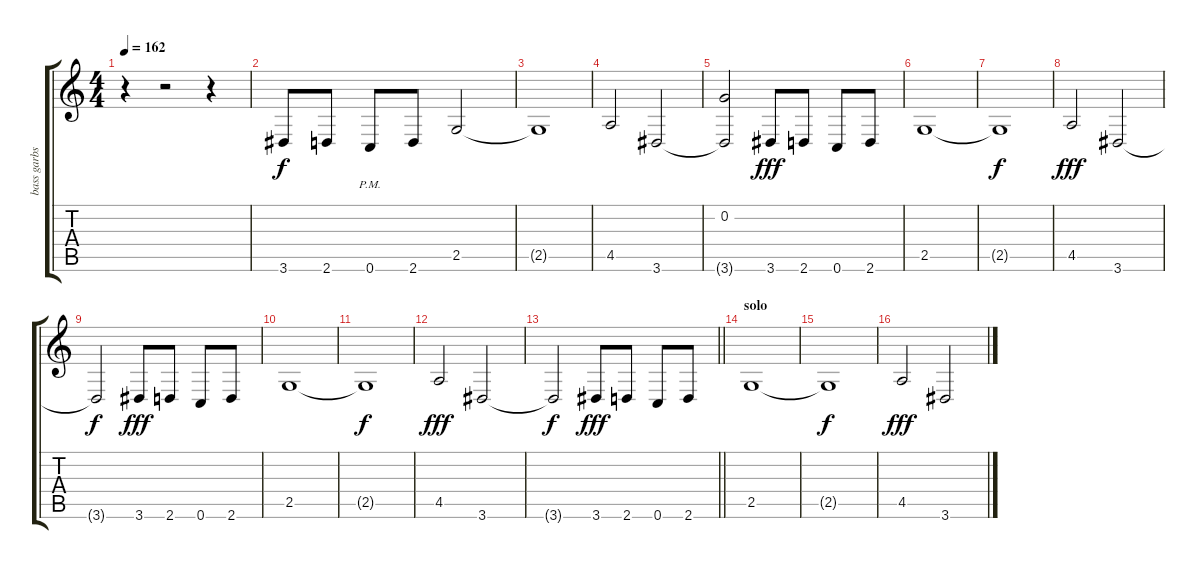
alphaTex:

\track ("bass garbs" "bass garbs") {instrument slapbass1}
\staff {score tabs}
\tuning (C4 G3 Eb3 Bb2 F2 C2) {hide}
\ts (4 4)
\tempo 162
\clef g2
\ks c
r.4{dy f} r.2 r.4 |
3.6.8 2.6.8 0.6{pm}.8 2.6.8 2.5.2 |
2.5{t}.1 |
4.5.2 3.6.2 |
(0.2 3.6{t}).2 3.6.8{dy fff} 2.6.8 0.6.8 2.6.8 |
2.5.1 |
2.5{t}.1{dy f} |
4.5.2{dy fff} 3.6.2 |
3.6{t}.2{dy f} 3.6.8{dy fff} 2.6.8 0.6.8 2.6.8 |
2.5.1 |
2.5{t}.1{dy f} |
4.5.2{dy fff} 3.6.2 |
\barLineRight lightlight
3.6{t}.2{dy f} 3.6.8{dy fff} 2.6.8 0.6.8 2.6.8 |
\section ("" "solo")
2.5.1 |
2.5{t}.1{dy f} |
4.5.2{dy fff} 3.6.2
